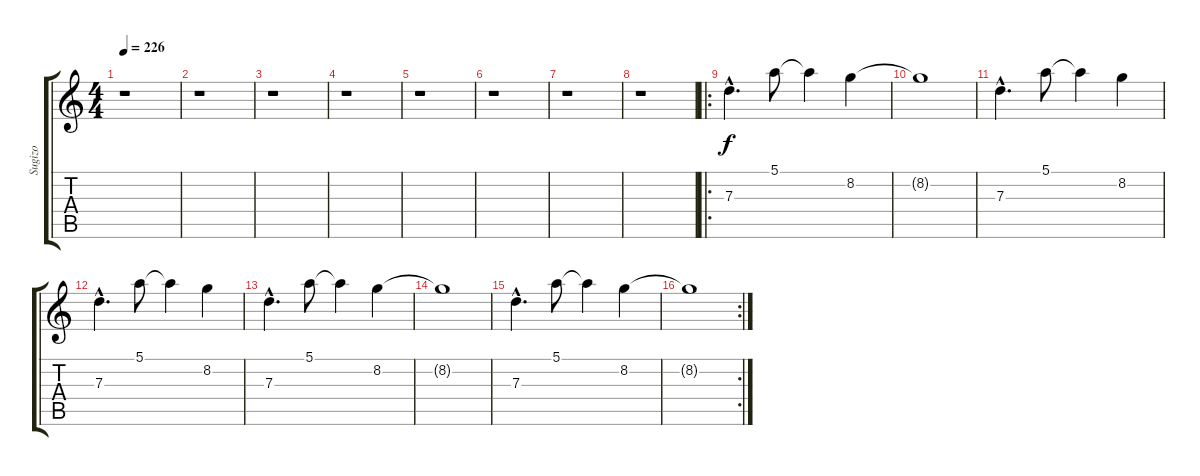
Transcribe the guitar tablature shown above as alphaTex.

\track ("Sugizo" "Sugizo") {instrument distortionguitar}
\staff {score tabs}
\tuning (E4 B3 G3 D3 A2 E2) {hide}
\ts (4 4)
\tempo 226
\clef g2
\ks c
r.1{dy f} |
r.1 |
r.1 |
r.1 |
r.1 |
r.1 |
r.1 |
r.1 |
\ro
7.3{hac}.4{d} 5.1.8 5.1{t}.4 8.2.4 |
8.2{t}.1 |
7.3{hac}.4{d} 5.1.8 5.1{t}.4 8.2.4 |
7.3{hac}.4{d} 5.1.8 5.1{t}.4 8.2.4 |
7.3{hac}.4{d} 5.1.8 5.1{t}.4 8.2.4 |
8.2{t}.1 |
7.3{hac}.4{d} 5.1.8 5.1{t}.4 8.2.4 |
\rc 2
8.2{t}.1
